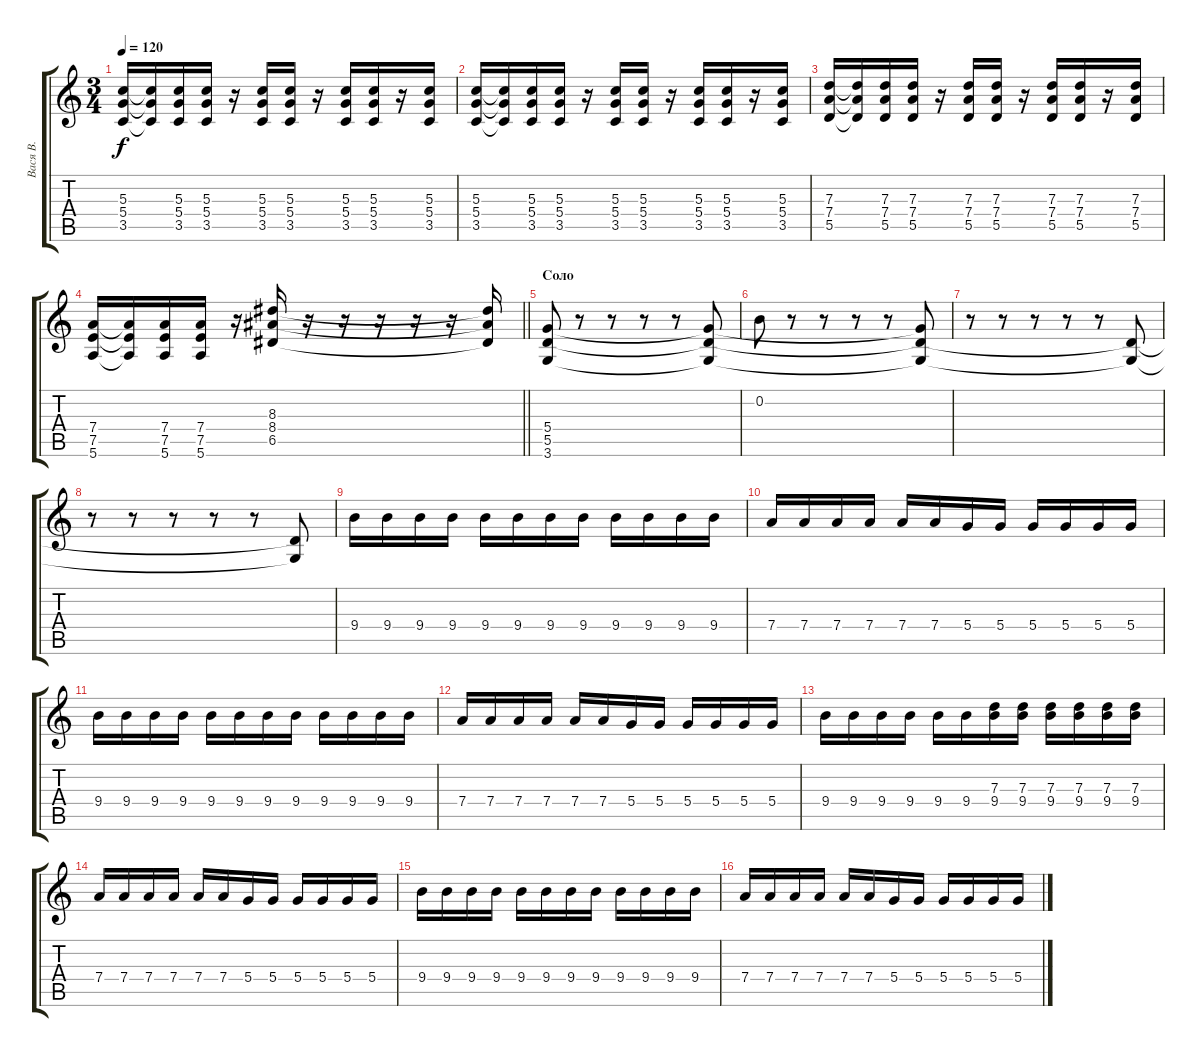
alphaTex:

\track ("Вася В." "Вася В.") {instrument overdrivenguitar}
\staff {score tabs}
\tuning (E4 B3 G3 D3 A2 E2) {hide}
\ts (3 4)
\tempo 120
\clef g2
\ks c
(5.3 5.4 3.5).16{dy f volume 11 instrument overdrivenguitar} (5.3{t} 5.4{t} 3.5{t}).16 (5.3 5.4 3.5).16 (5.3 5.4 3.5).16 r.16 (5.3 5.4 3.5).16 (5.3 5.4 3.5).16 r.16 (5.3 5.4 3.5).16 (5.3 5.4 3.5).16 r.16 (5.3 5.4 3.5).16 |
(5.3 5.4 3.5).16 (5.3{t} 5.4{t} 3.5{t}).16 (5.3 5.4 3.5).16 (5.3 5.4 3.5).16 r.16 (5.3 5.4 3.5).16 (5.3 5.4 3.5).16 r.16 (5.3 5.4 3.5).16 (5.3 5.4 3.5).16 r.16 (5.3 5.4 3.5).16 |
(7.3 7.4 5.5).16 (7.3{t} 7.4{t} 5.5{t}).16 (7.3 7.4 5.5).16 (7.3 7.4 5.5).16 r.16 (7.3 7.4 5.5).16 (7.3 7.4 5.5).16 r.16 (7.3 7.4 5.5).16 (7.3 7.4 5.5).16 r.16 (7.3 7.4 5.5).16 |
\barLineRight lightlight
(7.4 7.5 5.6).16 (7.4{t} 7.5{t} 5.6{t}).16 (7.4 7.5 5.6).16 (7.4 7.5 5.6).16 r.16 (8.3 8.4 6.5).16 r.16 r.16 r.16 r.16 r.16 (8.3{t} 8.4{t} 6.5{t}).16 |
\section ("" "Соло")
(5.4 5.5 3.6).8 r.8 r.8 r.8 r.8 (5.4{t} 5.5{t} 3.6{t}).8 |
0.2.8 r.8 r.8 r.8 r.8 (5.4{t} 5.5{t} 3.6{t}).8 |
r.8 r.8 r.8 r.8 r.8 (5.5{t} 3.6{t}).8 |
r.8 r.8 r.8 r.8 r.8 (5.5{t} 3.6{t}).8 |
9.4.16 9.4.16 9.4.16 9.4.16 9.4.16 9.4.16 9.4.16 9.4.16 9.4.16 9.4.16 9.4.16 9.4.16 |
7.4.16 7.4.16 7.4.16 7.4.16 7.4.16 7.4.16 5.4.16 5.4.16 5.4.16 5.4.16 5.4.16 5.4.16 |
9.4.16 9.4.16 9.4.16 9.4.16 9.4.16 9.4.16 9.4.16 9.4.16 9.4.16 9.4.16 9.4.16 9.4.16 |
7.4.16 7.4.16 7.4.16 7.4.16 7.4.16 7.4.16 5.4.16 5.4.16 5.4.16 5.4.16 5.4.16 5.4.16 |
9.4.16 9.4.16 9.4.16 9.4.16 9.4.16 9.4.16 (7.3 9.4).16 (7.3 9.4).16 (7.3 9.4).16 (7.3 9.4).16 (7.3 9.4).16 (7.3 9.4).16 |
7.4.16 7.4.16 7.4.16 7.4.16 7.4.16 7.4.16 5.4.16 5.4.16 5.4.16 5.4.16 5.4.16 5.4.16 |
9.4.16 9.4.16 9.4.16 9.4.16 9.4.16 9.4.16 9.4.16 9.4.16 9.4.16 9.4.16 9.4.16 9.4.16 |
7.4.16 7.4.16 7.4.16 7.4.16 7.4.16 7.4.16 5.4.16 5.4.16 5.4.16 5.4.16 5.4.16 5.4.16
